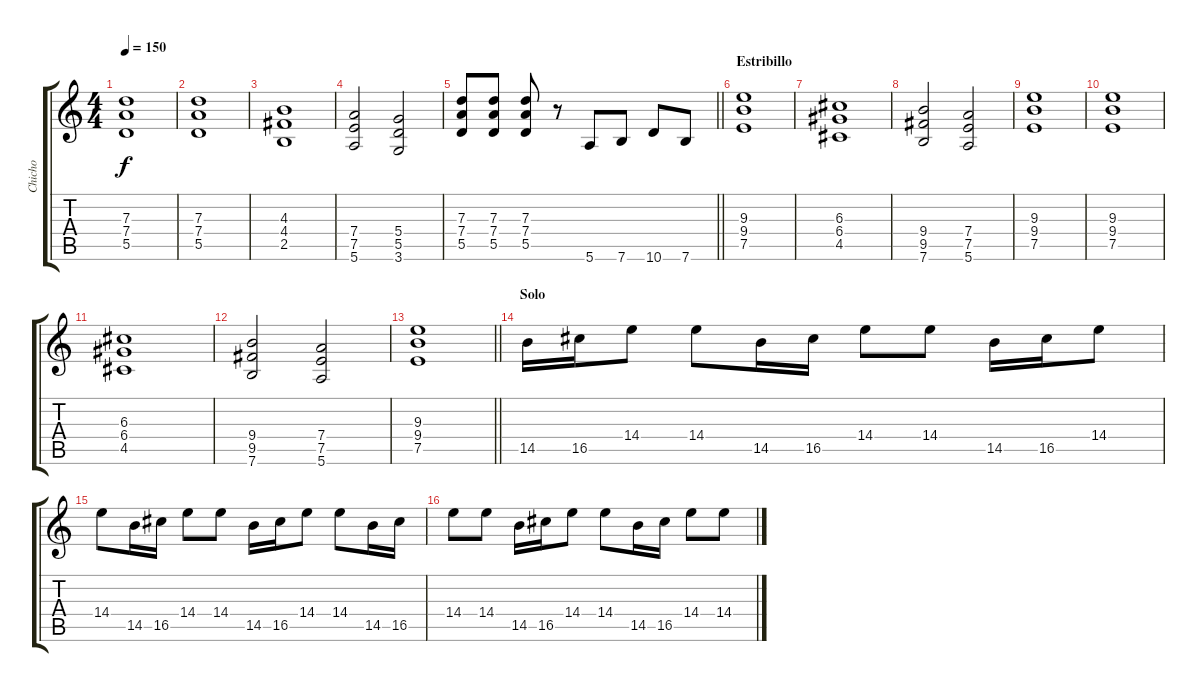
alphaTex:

\track ("Chicho" "Chicho") {instrument overdrivenguitar}
\staff {score tabs}
\tuning (E4 B3 G3 D3 A2 E2) {hide}
\ts (4 4)
\tempo 150
\clef g2
\ks c
(7.3 7.4 5.5).1{dy f} |
(7.3 7.4 5.5).1 |
(4.3 4.4 2.5).1 |
(7.4 7.5 5.6).2 (5.4 5.5 3.6).2 |
\barLineRight lightlight
(7.3 7.4 5.5).8 (7.3 7.4 5.5).8 (7.3 7.4 5.5).8 r.8 5.6.8 7.6.8 10.6.8 7.6.8 |
\section ("" "Estribillo")
(9.3 9.4 7.5).1 |
(6.3 6.4 4.5).1 |
(9.4 9.5 7.6).2 (7.4 7.5 5.6).2 |
(9.3 9.4 7.5).1 |
(9.3 9.4 7.5).1 |
(6.3 6.4 4.5).1 |
(9.4 9.5 7.6).2 (7.4 7.5 5.6).2 |
\barLineRight lightlight
(9.3 9.4 7.5).1 |
\section ("" "Solo")
14.5.16 16.5.16 14.4.8 14.4.8 14.5.16 16.5.16 14.4.8 14.4.8 14.5.16 16.5.16 14.4.8 |
14.4.8 14.5.16 16.5.16 14.4.8 14.4.8 14.5.16 16.5.16 14.4.8 14.4.8 14.5.16 16.5.16 |
14.4.8 14.4.8 14.5.16 16.5.16 14.4.8 14.4.8 14.5.16 16.5.16 14.4.8 14.4.8
